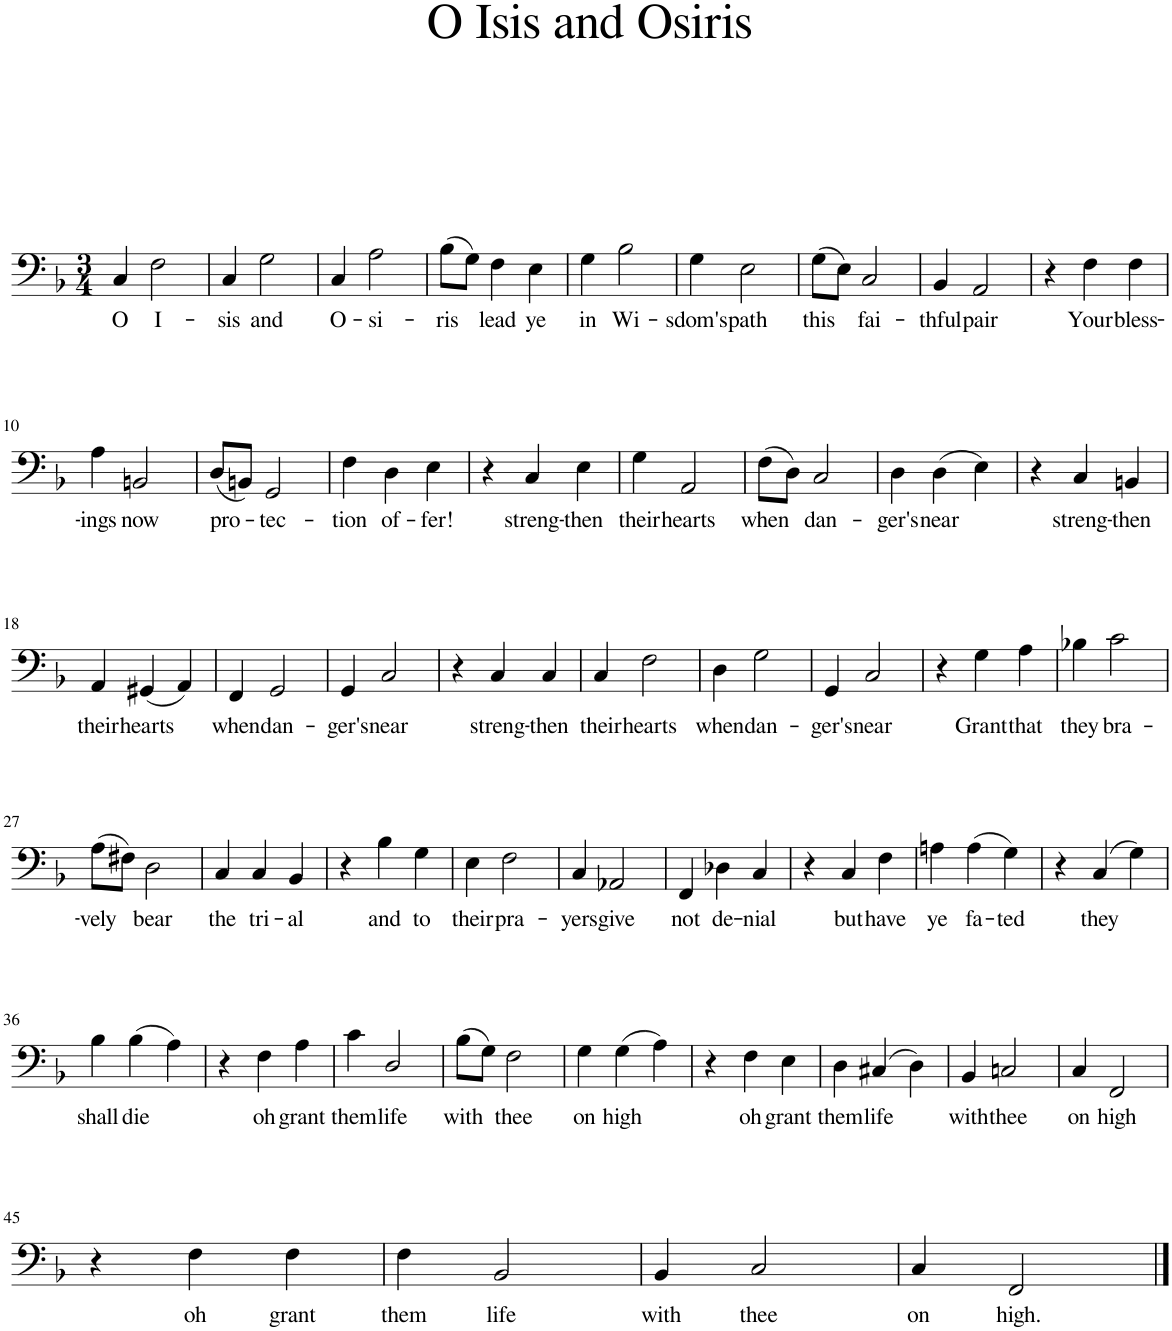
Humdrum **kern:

**kern	**text
*part1	*part1
*staff1	*staff1
*I"Piano	*
*I'Pno.	*
*clefF4	*
*k[b-]	*
*M3/4	*
=1	=1
!	!LO:LY:b
4C/	O
!	!LO:LY:b
2F\	I-
=2	=2
!	!LO:LY:b
4C/	-sis
!	!LO:LY:b
2G\	and
=3	=3
!	!LO:LY:b
4C/	O-
!	!LO:LY:b
2A\	-si-
=4	=4
!	!LO:LY:b
(8B-\L	-ris
8G\J)	.
!	!LO:LY:b
4F\	lead
!	!LO:LY:b
4E\	ye
=5	=5
!	!LO:LY:b
4G\	in
!	!LO:LY:b
2B-\	Wi-
=6	=6
!	!LO:LY:b
4G\	-sdom's
!	!LO:LY:b
2E\	path
=7	=7
!	!LO:LY:b
(8G\L	this
8E\J)	.
!	!LO:LY:b
2C/	fai-
=8	=8
!	!LO:LY:b
4BB-/	-thful
!	!LO:LY:b
2AA/	pair
=9	=9
4r	.
!	!LO:LY:b
4F\	Your
!	!LO:LY:b
4F\	bless-
!!LO:LB:g=z
=10	=10
!	!LO:LY:b
4A\	-ings
!	!LO:LY:b
2BBn/	now
=11	=11
!	!LO:LY:b
(8D/L	pro-
8BBn/J)	.
!	!LO:LY:b
2GG/	tec-
=12	=12
!	!LO:LY:b
4F\	-tion
!	!LO:LY:b
4D\	of-
!	!LO:LY:b
4E\	-fer!
=13	=13
4r	.
!	!LO:LY:b
4C/	streng-
!	!LO:LY:b
4E\	-then
=14	=14
!	!LO:LY:b
4G\	their
!	!LO:LY:b
2AA/	hearts
=15	=15
!	!LO:LY:b
(8F\L	when
8D\J)	.
!	!LO:LY:b
2C/	dan-
=16	=16
!	!LO:LY:b
4D\	-ger's
!	!LO:LY:b
(4D\	near
4E\)	.
=17	=17
4r	.
!	!LO:LY:b
4C/	streng-
!	!LO:LY:b
4BBn/	-then
!!LO:LB:g=z
=18	=18
!	!LO:LY:b
4AA/	their
!	!LO:LY:b
(4GG#X/	hearts
4AA/)	.
=19	=19
!	!LO:LY:b
4FF/	when
!	!LO:LY:b
2GG/	dan-
=20	=20
!	!LO:LY:b
4GG/	-ger's
!	!LO:LY:b
2C/	near
=21	=21
4r	.
!	!LO:LY:b
4C/	streng-
!	!LO:LY:b
4C/	-then
=22	=22
!	!LO:LY:b
4C/	their
!	!LO:LY:b
2F\	hearts
=23	=23
!	!LO:LY:b
4D\	when
!	!LO:LY:b
2G\	dan-
=24	=24
!	!LO:LY:b
4GG/	-ger's
!	!LO:LY:b
2C/	near
=25	=25
4r	.
!	!LO:LY:b
4G\	Grant
!	!LO:LY:b
4A\	that
=26	=26
!	!LO:LY:b
4B-X\	they
!	!LO:LY:b
2c\	bra-
!!LO:LB:g=z
=27	=27
!	!LO:LY:b
(8A\L	-vely
8F#X\J)	.
!	!LO:LY:b
2D\	bear
=28	=28
!	!LO:LY:b
4C/	the
!	!LO:LY:b
4C/	tri-
!	!LO:LY:b
4BB-/	-al
=29	=29
4r	.
!	!LO:LY:b
4B-\	and
!	!LO:LY:b
4G\	to
=30	=30
!	!LO:LY:b
4E\	their
!	!LO:LY:b
2F\	pra-
=31	=31
!	!LO:LY:b
4C/	-yers
!	!LO:LY:b
2AA-X/	give
=32	=32
!	!LO:LY:b
4FF/	not
!	!LO:LY:b
4D-X\	de-
!	!LO:LY:b
4C/	-nial
=33	=33
4r	.
!	!LO:LY:b
4C/	but
!	!LO:LY:b
4F\	have
=34	=34
!	!LO:LY:b
4An\	ye
!	!LO:LY:b
(4A\	fa-
!	!LO:LY:b
4G\)	ted
=35	=35
4r	.
!	!LO:LY:b
(4C/	they
4G\)	.
!!LO:LB:g=z
=36	=36
!	!LO:LY:b
4B-\	shall
!	!LO:LY:b
(4B-\	die
4A\)	.
=37	=37
4r	.
!	!LO:LY:b
4F\	oh
!	!LO:LY:b
4A\	grant
=38	=38
!	!LO:LY:b
4c\	them
!	!LO:LY:b
2BB-/	life
=39	=39
!	!LO:LY:b
(8B-\L	with
8G\J)	.
!	!LO:LY:b
2F\	thee
=40	=40
!	!LO:LY:b
4G\	on
!	!LO:LY:b
(4G\	high
4A\)	.
=41	=41
4r	.
!	!LO:LY:b
4F\	oh
!	!LO:LY:b
4E\	grant
=42	=42
!	!LO:LY:b
4D\	them
!	!LO:LY:b
(4C#X/	life
4D\)	.
=43	=43
!	!LO:LY:b
4BB-/	with
!	!LO:LY:b
2Cn/	thee
=44	=44
!	!LO:LY:b
4C/	on
!	!LO:LY:b
2FF/	high
!!LO:LB:g=z
=45	=45
4r	.
!	!LO:LY:b
4F\	oh
!	!LO:LY:b
4F\	grant
=46	=46
!	!LO:LY:b
4F\	them
!	!LO:LY:b
2BB-/	life
=47	=47
!	!LO:LY:b
4BB-/	with
!	!LO:LY:b
2C/	thee
=48	=48
!	!LO:LY:b
4C/	on
!	!LO:LY:b
2FF/	high.
==	==
*-	*-
